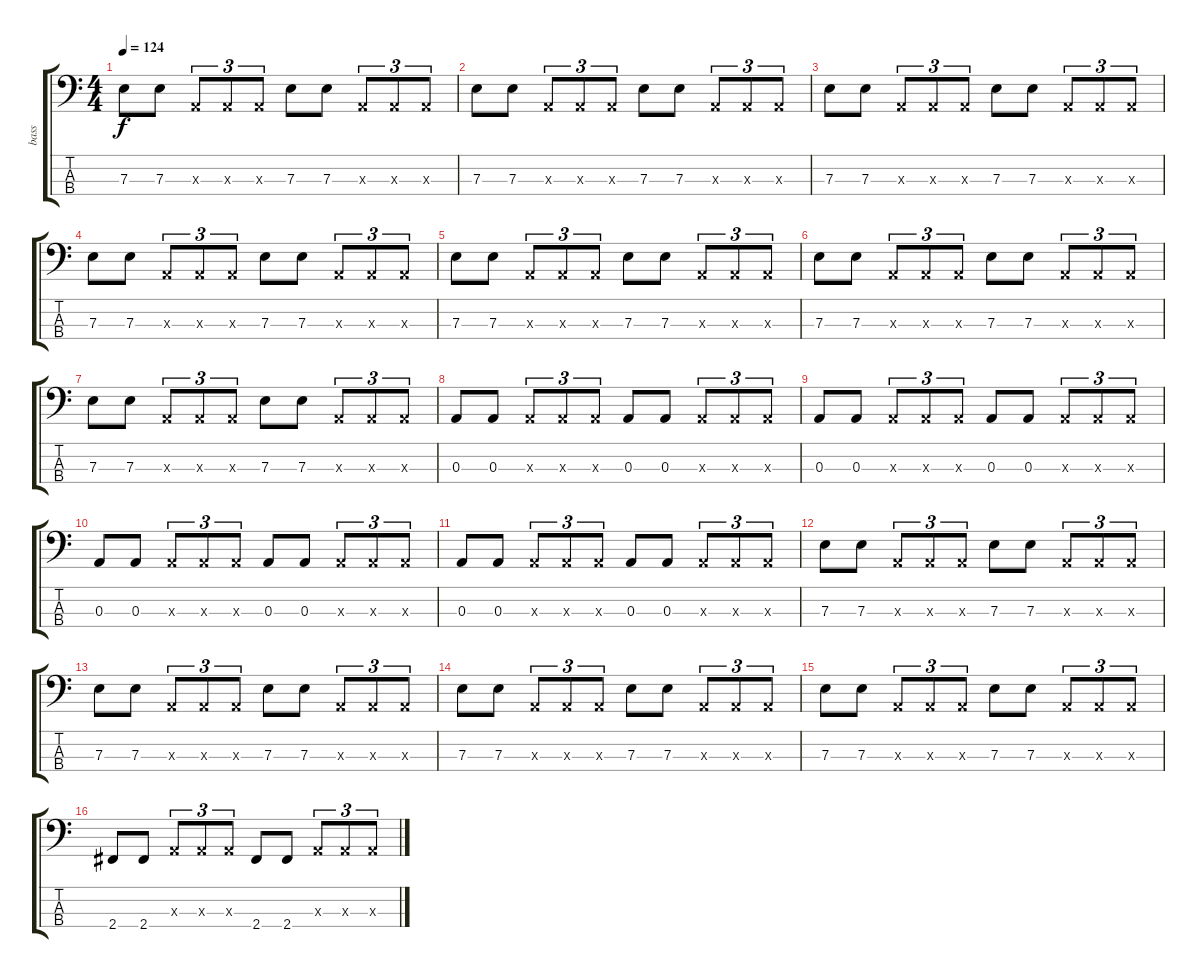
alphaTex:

\track ("bass" "bass") {instrument fretlessbass}
\staff {score tabs}
\tuning (G2 D2 A1 E1) {hide}
\ts (4 4)
\tempo 124
\clef f4
\ks c
7.3.8{dy f} 7.3.8 0.3{x}.8{tu (3 2)} 0.3{x}.8{tu (3 2)} 0.3{x}.8{tu (3 2)} 7.3.8 7.3.8 0.3{x}.8{tu (3 2)} 0.3{x}.8{tu (3 2)} 0.3{x}.8{tu (3 2)} |
7.3.8 7.3.8 0.3{x}.8{tu (3 2)} 0.3{x}.8{tu (3 2)} 0.3{x}.8{tu (3 2)} 7.3.8 7.3.8 0.3{x}.8{tu (3 2)} 0.3{x}.8{tu (3 2)} 0.3{x}.8{tu (3 2)} |
7.3.8 7.3.8 0.3{x}.8{tu (3 2)} 0.3{x}.8{tu (3 2)} 0.3{x}.8{tu (3 2)} 7.3.8 7.3.8 0.3{x}.8{tu (3 2)} 0.3{x}.8{tu (3 2)} 0.3{x}.8{tu (3 2)} |
7.3.8 7.3.8 0.3{x}.8{tu (3 2)} 0.3{x}.8{tu (3 2)} 0.3{x}.8{tu (3 2)} 7.3.8 7.3.8 0.3{x}.8{tu (3 2)} 0.3{x}.8{tu (3 2)} 0.3{x}.8{tu (3 2)} |
7.3.8 7.3.8 0.3{x}.8{tu (3 2)} 0.3{x}.8{tu (3 2)} 0.3{x}.8{tu (3 2)} 7.3.8 7.3.8 0.3{x}.8{tu (3 2)} 0.3{x}.8{tu (3 2)} 0.3{x}.8{tu (3 2)} |
7.3.8 7.3.8 0.3{x}.8{tu (3 2)} 0.3{x}.8{tu (3 2)} 0.3{x}.8{tu (3 2)} 7.3.8 7.3.8 0.3{x}.8{tu (3 2)} 0.3{x}.8{tu (3 2)} 0.3{x}.8{tu (3 2)} |
7.3.8 7.3.8 0.3{x}.8{tu (3 2)} 0.3{x}.8{tu (3 2)} 0.3{x}.8{tu (3 2)} 7.3.8 7.3.8 0.3{x}.8{tu (3 2)} 0.3{x}.8{tu (3 2)} 0.3{x}.8{tu (3 2)} |
0.3.8 0.3.8 0.3{x}.8{tu (3 2)} 0.3{x}.8{tu (3 2)} 0.3{x}.8{tu (3 2)} 0.3.8 0.3.8 0.3{x}.8{tu (3 2)} 0.3{x}.8{tu (3 2)} 0.3{x}.8{tu (3 2)} |
0.3.8 0.3.8 0.3{x}.8{tu (3 2)} 0.3{x}.8{tu (3 2)} 0.3{x}.8{tu (3 2)} 0.3.8 0.3.8 0.3{x}.8{tu (3 2)} 0.3{x}.8{tu (3 2)} 0.3{x}.8{tu (3 2)} |
0.3.8 0.3.8 0.3{x}.8{tu (3 2)} 0.3{x}.8{tu (3 2)} 0.3{x}.8{tu (3 2)} 0.3.8 0.3.8 0.3{x}.8{tu (3 2)} 0.3{x}.8{tu (3 2)} 0.3{x}.8{tu (3 2)} |
0.3.8 0.3.8 0.3{x}.8{tu (3 2)} 0.3{x}.8{tu (3 2)} 0.3{x}.8{tu (3 2)} 0.3.8 0.3.8 0.3{x}.8{tu (3 2)} 0.3{x}.8{tu (3 2)} 0.3{x}.8{tu (3 2)} |
7.3.8 7.3.8 0.3{x}.8{tu (3 2)} 0.3{x}.8{tu (3 2)} 0.3{x}.8{tu (3 2)} 7.3.8 7.3.8 0.3{x}.8{tu (3 2)} 0.3{x}.8{tu (3 2)} 0.3{x}.8{tu (3 2)} |
7.3.8 7.3.8 0.3{x}.8{tu (3 2)} 0.3{x}.8{tu (3 2)} 0.3{x}.8{tu (3 2)} 7.3.8 7.3.8 0.3{x}.8{tu (3 2)} 0.3{x}.8{tu (3 2)} 0.3{x}.8{tu (3 2)} |
7.3.8 7.3.8 0.3{x}.8{tu (3 2)} 0.3{x}.8{tu (3 2)} 0.3{x}.8{tu (3 2)} 7.3.8 7.3.8 0.3{x}.8{tu (3 2)} 0.3{x}.8{tu (3 2)} 0.3{x}.8{tu (3 2)} |
7.3.8 7.3.8 0.3{x}.8{tu (3 2)} 0.3{x}.8{tu (3 2)} 0.3{x}.8{tu (3 2)} 7.3.8 7.3.8 0.3{x}.8{tu (3 2)} 0.3{x}.8{tu (3 2)} 0.3{x}.8{tu (3 2)} |
2.4.8 2.4.8 0.3{x}.8{tu (3 2)} 0.3{x}.8{tu (3 2)} 0.3{x}.8{tu (3 2)} 2.4.8 2.4.8 0.3{x}.8{tu (3 2)} 0.3{x}.8{tu (3 2)} 0.3{x}.8{tu (3 2)}
